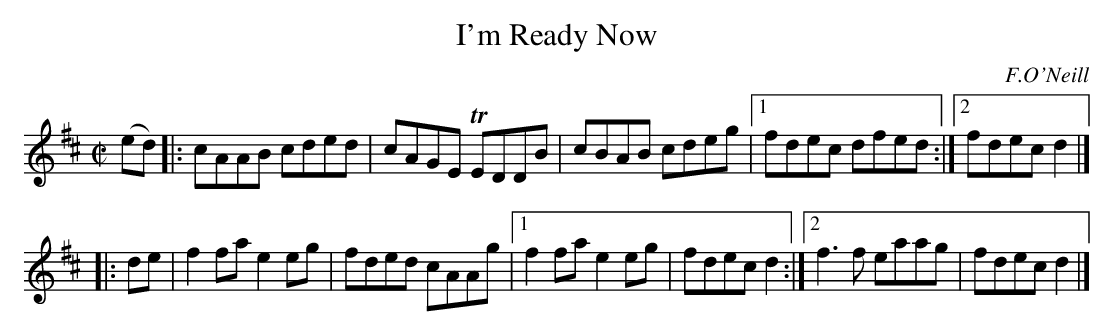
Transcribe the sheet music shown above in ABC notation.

X:1
T: I'm Ready Now
O: F.O'Neill
M: C|
L: 1/8
K: D
(ed) |: cAAB cded | cAGE TEDDB | cBAB cdeg |[1 fdec dfed :|[2 fdec d2 |]
|: de | f2fa e2eg | fded cAAg |[1 f2fa e2eg | fdec d2 :|[2 f3f eaag | fdec d2 |]
